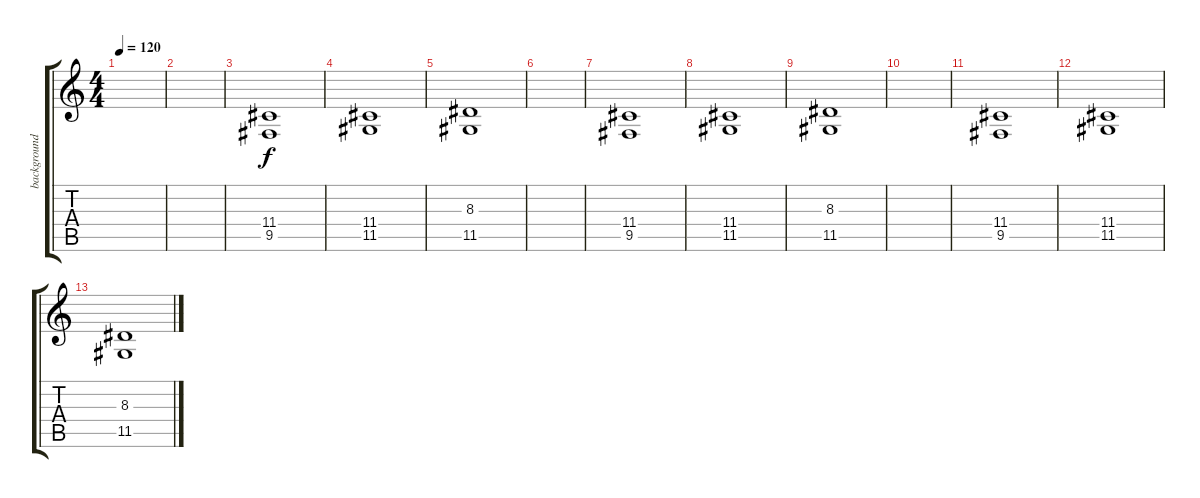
\track ("background voice" "background") {instrument synthvoice}
\staff {score tabs}
\tuning (E4 B3 G3 D3 A2 E2) {hide}
\ts (4 4)
\tempo 120
\clef g2
\ks c
|
|
(11.4 9.5).1 |
(11.4 11.5).1 |
(8.3 11.5).1 |
|
(11.4 9.5).1 |
(11.4 11.5).1 |
(8.3 11.5).1 |
|
(11.4 9.5).1{instrument choiraahs} |
(11.4 11.5).1 |
(8.3 11.5).1
